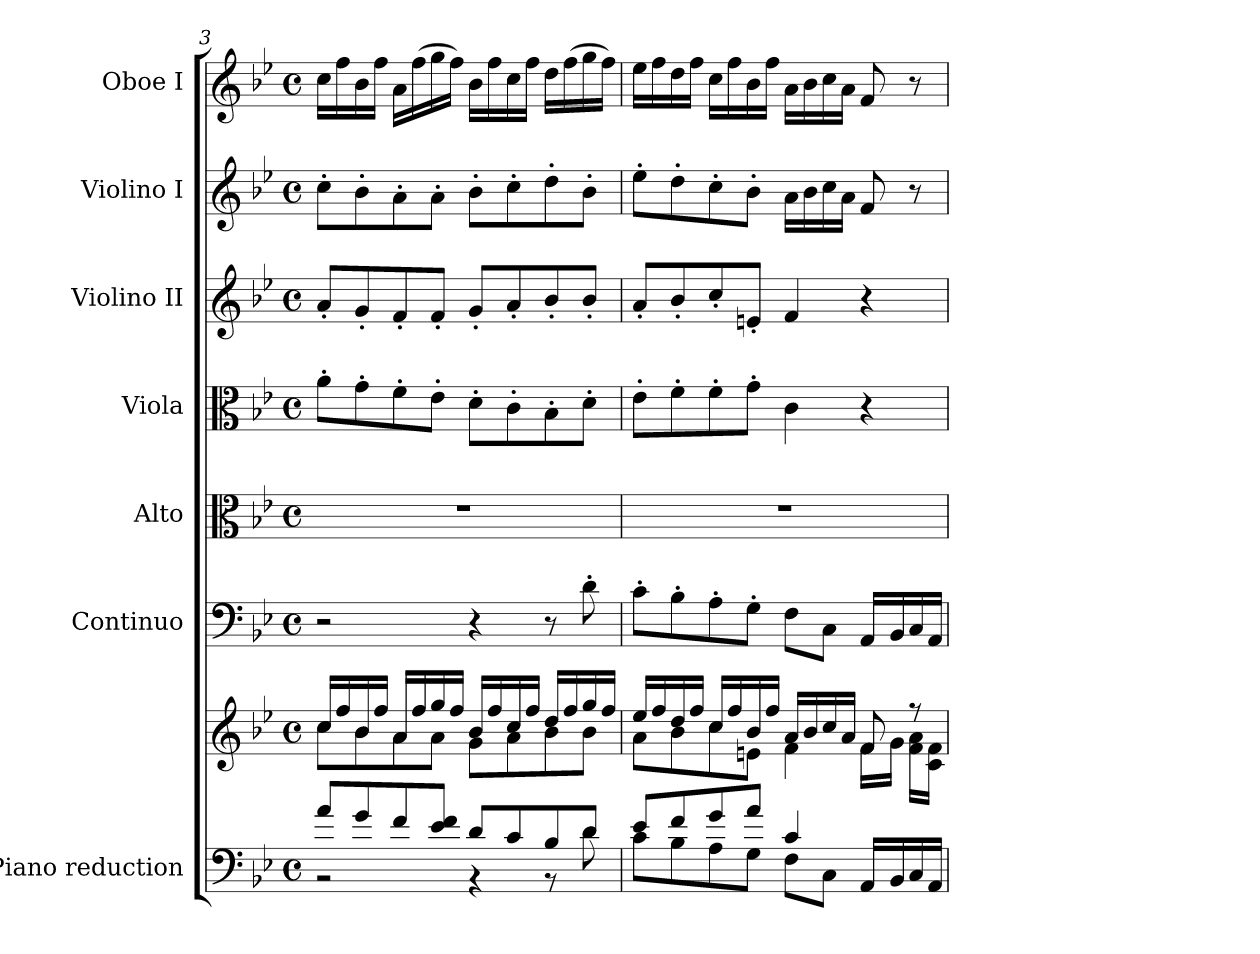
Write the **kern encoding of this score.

**kern	**kern	**kern	**kern	**kern	**kern	**kern	**kern
*part7	*part7	*part6	*part5	*part4	*part3	*part2	*part1
*staff8	*staff7	*staff6	*staff5	*staff4	*staff3	*staff2	*staff1
*I"Piano reduction	*	*I"Continuo	*I"Alto	*I"Viola	*I"Violino II	*I"Violino I	*I"Oboe I
*I'Pno	*	*	*	*I'Vla	*I'Vln	*I'Vln	*I'Ob
*clefF4	*clefG2	*clefF4	*clefC3	*clefC3	*clefG2	*clefG2	*clefG2
*k[b-e-]	*k[b-e-]	*k[b-e-]	*k[b-e-]	*k[b-e-]	*k[b-e-]	*k[b-e-]	*k[b-e-]
*M4/4	*M4/4	*M4/4	*M4/4	*M4/4	*M4/4	*M4/4	*M4/4
*met(c)	*met(c)	*met(c)	*met(c)	*met(c)	*met(c)	*met(c)	*met(c)
=3	=3	=3	=3	=3	=3	=3	=3
*^	*^	*	*	*	*	*	*
8a/L	2r	16cc/LL	8cc\L	2r	1r	8a'\L	8a'/L	8cc'\L	16cc\LL
.	.	16ff/	.	.	.	.	.	.	16ff\
8g/	.	16b-/	8b-\	.	.	8g'\	8g'/	8b-'\	16b-\
.	.	16ff/JJ	.	.	.	.	.	.	16ff\JJ
8f/	.	16a/LL	8a\	.	.	8f'\	8f'/	8a'\	16a\LL
.	.	16ff/	.	.	.	.	.	.	(>16ff\
8e-/ 8f/J	.	16gg/	8a\J	.	.	8e-'\J	8f'/J	8a'\J	16gg\
.	.	16ff/JJ	.	.	.	.	.	.	16ff\JJ)
8d/L	4r	16b-/LL	8g\L	4r	.	8d'\L	8g'/L	8b-'\L	16b-\LL
.	.	16ff/	.	.	.	.	.	.	16ff\
8c/	.	16cc/	8a\	.	.	8c'\	8a'/	8cc'\	16cc\
.	.	16ff/JJ	.	.	.	.	.	.	16ff\JJ
8B-/	8r	16dd/LL	8b-\	8r	.	8B-'\	8b-'/	8dd'\	16dd\LL
.	.	16ff/	.	.	.	.	.	.	(>16ff\
8d/J	8d\	16gg/	8b-\J	8d'\	.	8d'\J	8b-'/J	8b-'\J	16gg\
.	.	16ff/JJ	.	.	.	.	.	.	16ff\JJ)
!!LO:LB:g=z
=4	=4	=4	=4	=4	=4	=4	=4	=4	=4
8e-/L	8c\L	16ee-/LL	8a\L	8c'\L	1r	8e-'\L	8a'/L	8ee-'\L	16ee-\LL
.	.	16ff/	.	.	.	.	.	.	16ff\
8f/	8B-\	16dd/	8b-\	8B-'\	.	8f'\	8b-'/	8dd'\	16dd\
.	.	16ff/JJ	.	.	.	.	.	.	16ff\JJ
8g/	8A\	16cc/LL	8cc\	8A'\	.	8f'\	8cc'/	8cc'\	16cc\LL
.	.	16ff/	.	.	.	.	.	.	16ff\
8a/J	8G\J	16b-/	8en\J	8G'\J	.	8g'\J	8en'/J	8b-'\J	16b-\
.	.	16ff/JJ	.	.	.	.	.	.	16ff\JJ
4c/	8F\L	16a/LL	4f\	8F\L	.	4c\	4f/	16a\LL	16a\LL
.	.	16b-/	.	.	.	.	.	16b-\	16b-\
.	8C\J	16cc/	.	8C\J	.	.	.	16cc\	16cc\
.	.	16a/JJ	.	.	.	.	.	16a\JJ	16a\JJ
16AA/LL	4ryy	8f/	16f\LL	16AA/LL	.	4r	4r	8f/	8f/
16BB-/	.	.	16g\JJ	16BB-/	.	.	.	.	.
16C/	.	8r	16f\ 16a\LL	16C/	.	.	.	8r	8r
16AA/JJ	.	.	16c\ 16f\JJ	16AA/JJ	.	.	.	.	.
*v	*v	*	*	*	*	*	*	*	*
*	*v	*v	*	*	*	*	*	*
=	=	=	=	=	=	=	=
*-	*-	*-	*-	*-	*-	*-	*-
